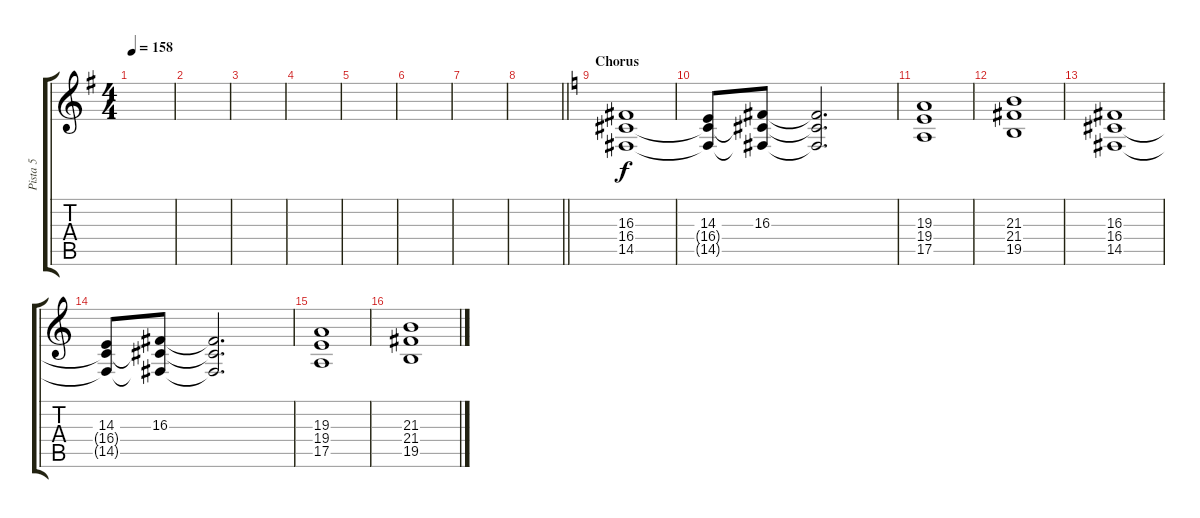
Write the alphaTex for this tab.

\track ("Pista 5" "Pista 5") {instrument shakuhachi}
\staff {score tabs}
\tuning (B3 Gb3 D3 A2 E2 B1) {hide}
\ts (4 4)
\tempo 158
\clef g2
\ks g
|
|
|
|
|
|
|
\barLineRight lightlight
|
\section ("" "Chorus")
\ks c
(16.3 16.4 14.5).1 |
(14.3 16.4{t} 14.5{t}).8 (16.3 16.4{t} 14.5{t}).8 (16.3{t} 16.4{t} 14.5{t}).2{d} |
(19.3 19.4 17.5).1 |
(21.3 21.4 19.5).1 |
(16.3 16.4 14.5).1 |
(14.3 16.4{t} 14.5{t}).8 (16.3 16.4{t} 14.5{t}).8 (16.3{t} 16.4{t} 14.5{t}).2{d} |
(19.3 19.4 17.5).1 |
(21.3 21.4 19.5).1
